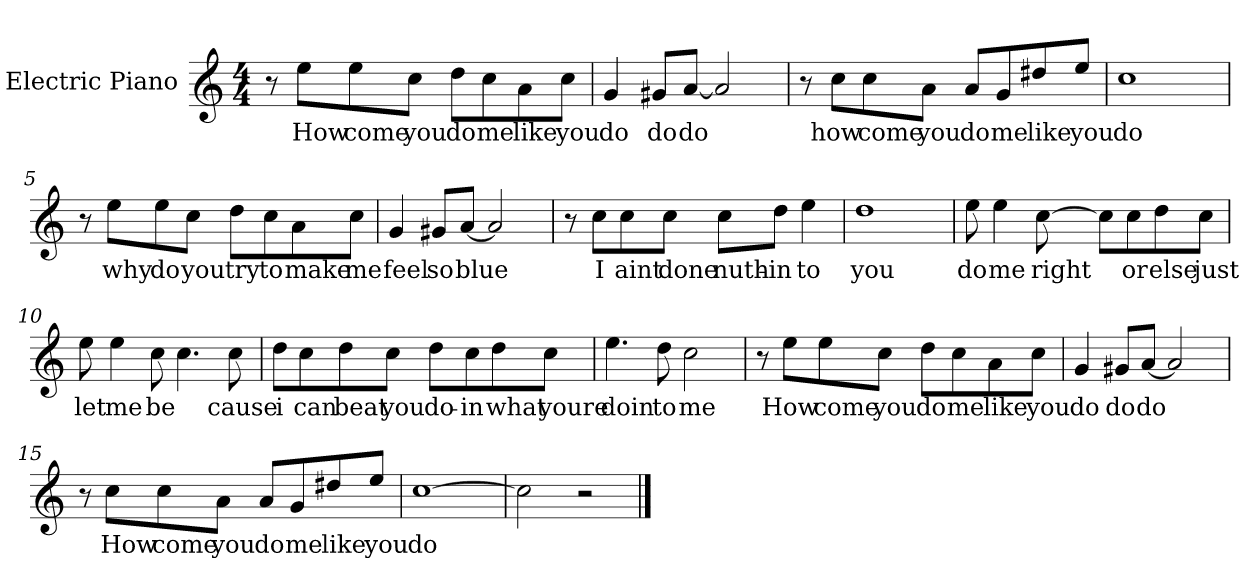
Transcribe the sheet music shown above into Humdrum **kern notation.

**kern	**text
*part1	*part1
*staff1	*staff1
*I"Electric Piano	*
*I'E.Pno	*
*clefG2	*
*k[]	*
*C:	*
*M4/4	*
=1	=1
8r	.
8ee\L	How
8ee\	come
8cc\J	you
8dd\L	do
8cc\	me
8a\	like
8cc\J	you
=2	=2
4g/	do
8g#X/L	do
[8a/J	do
2a/]	.
!!LO:LB:g=z
=3	=3
8r	.
8cc\L	how
8cc\	come
8a\J	you
8a/L	do
8g/	me
8dd#X/	like
8ee/J	you
=4	=4
1cc	do
=5	=5
8r	.
8ee\L	why
8ee\	do
8cc\J	you
8dd\L	try
8cc\	to
8a\	make
8cc\J	me
!!LO:LB:g=z
=6	=6
4g/	feel
8g#X/L	so
[8a/J	blue
2a/]	.
=7	=7
8r	.
8cc\L	I
8cc\	aint
8cc\J	done
8cc\L	nuth-
8dd\J	-in
4ee\	to
=8	=8
1dd	you
=9	=9
8ee\	do
4ee\	me
[8cc\	right
8cc\L]	.
8cc\	or
8dd\	else
8cc\J	just
!!LO:LB:g=z
=10	=10
8ee\	let
4ee\	me
8cc\	be
4.cc\	.
8cc\	cause
=11	=11
8dd\L	i
8cc\	can
8dd\	beat
8cc\J	you
8dd\L	do-
8cc\	-in
8dd\	what
8cc\J	youre
=12	=12
4.ee\	doin
8dd\	to
2cc\	me
!!LO:LB:g=z
=13	=13
8r	.
8ee\L	How
8ee\	come
8cc\J	you
8dd\L	do
8cc\	me
8a\	like
8cc\J	you
=14	=14
4g/	do
8g#X/L	do
[8a/J	do
2a/]	.
!!LO:LB:g=z
=15	=15
8r	.
8cc\L	How
8cc\	come
8a\J	you
8a/L	do
8g/	me
8dd#X/	like
8ee/J	you
=16	=16
[1cc	do
=17	=17
2cc\]	.
2r	.
==	==
*-	*-
